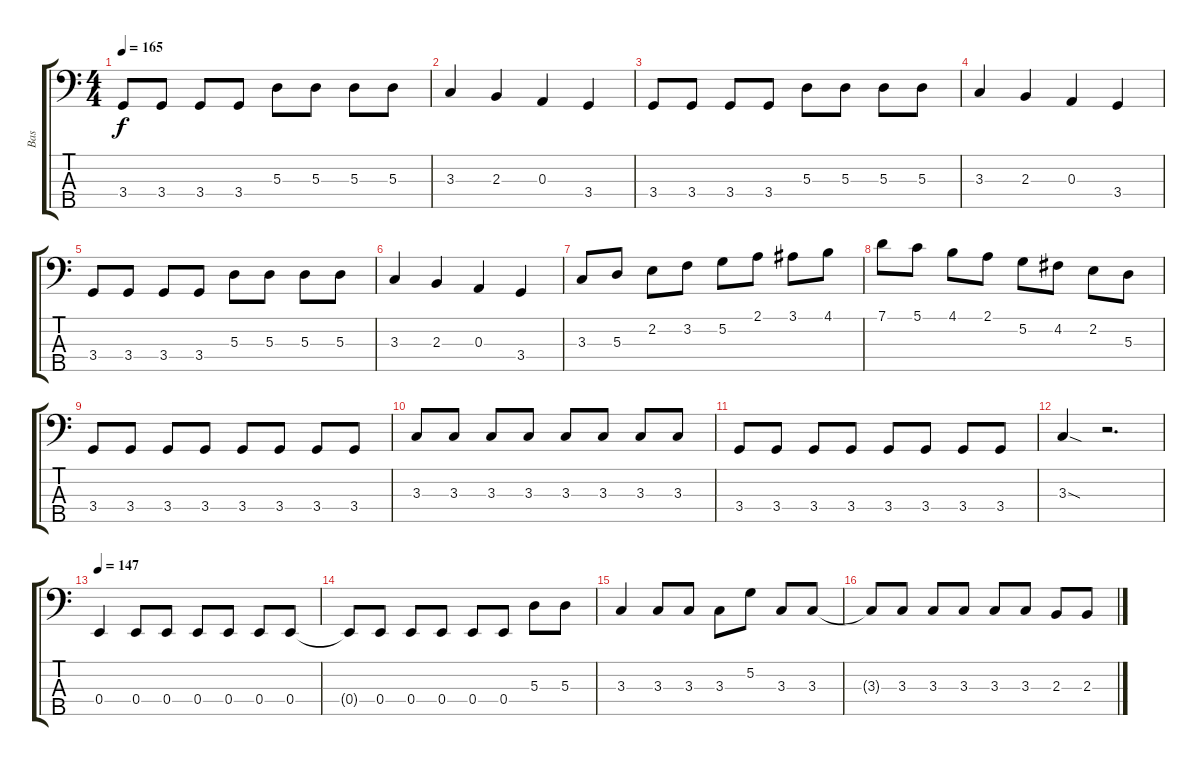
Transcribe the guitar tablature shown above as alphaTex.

\track ("Bas" "Bas") {instrument electricbasspick}
\staff {score tabs}
\tuning (G2 D2 A1 E1 B0) {hide}
\ts (4 4)
\tempo 165
\clef f4
\ks c
3.4.8{dy f} 3.4.8 3.4.8 3.4.8 5.3.8 5.3.8 5.3.8 5.3.8 |
3.3.4 2.3.4 0.3.4 3.4.4 |
3.4.8 3.4.8 3.4.8 3.4.8 5.3.8 5.3.8 5.3.8 5.3.8 |
3.3.4 2.3.4 0.3.4 3.4.4 |
3.4.8 3.4.8 3.4.8 3.4.8 5.3.8 5.3.8 5.3.8 5.3.8 |
3.3.4 2.3.4 0.3.4 3.4.4 |
3.3.8 5.3.8 2.2.8 3.2.8 5.2.8 2.1.8 3.1.8 4.1.8 |
7.1.8 5.1.8 4.1.8 2.1.8 5.2.8 4.2.8 2.2.8 5.3.8 |
3.4.8 3.4.8 3.4.8 3.4.8 3.4.8 3.4.8 3.4.8 3.4.8 |
3.3.8 3.3.8 3.3.8 3.3.8 3.3.8 3.3.8 3.3.8 3.3.8 |
3.4.8 3.4.8 3.4.8 3.4.8 3.4.8 3.4.8 3.4.8 3.4.8 |
3.3{sod}.4 r.2{d} |
\tempo 147
0.4.4 0.4.8 0.4.8 0.4.8 0.4.8 0.4.8 0.4.8 |
0.4{t}.8 0.4.8 0.4.8 0.4.8 0.4.8 0.4.8 5.3.8 5.3.8 |
3.3.4 3.3.8 3.3.8 3.3.8 5.2.8 3.3.8 3.3.8 |
3.3{t}.8 3.3.8 3.3.8 3.3.8 3.3.8 3.3.8 2.3.8 2.3.8
